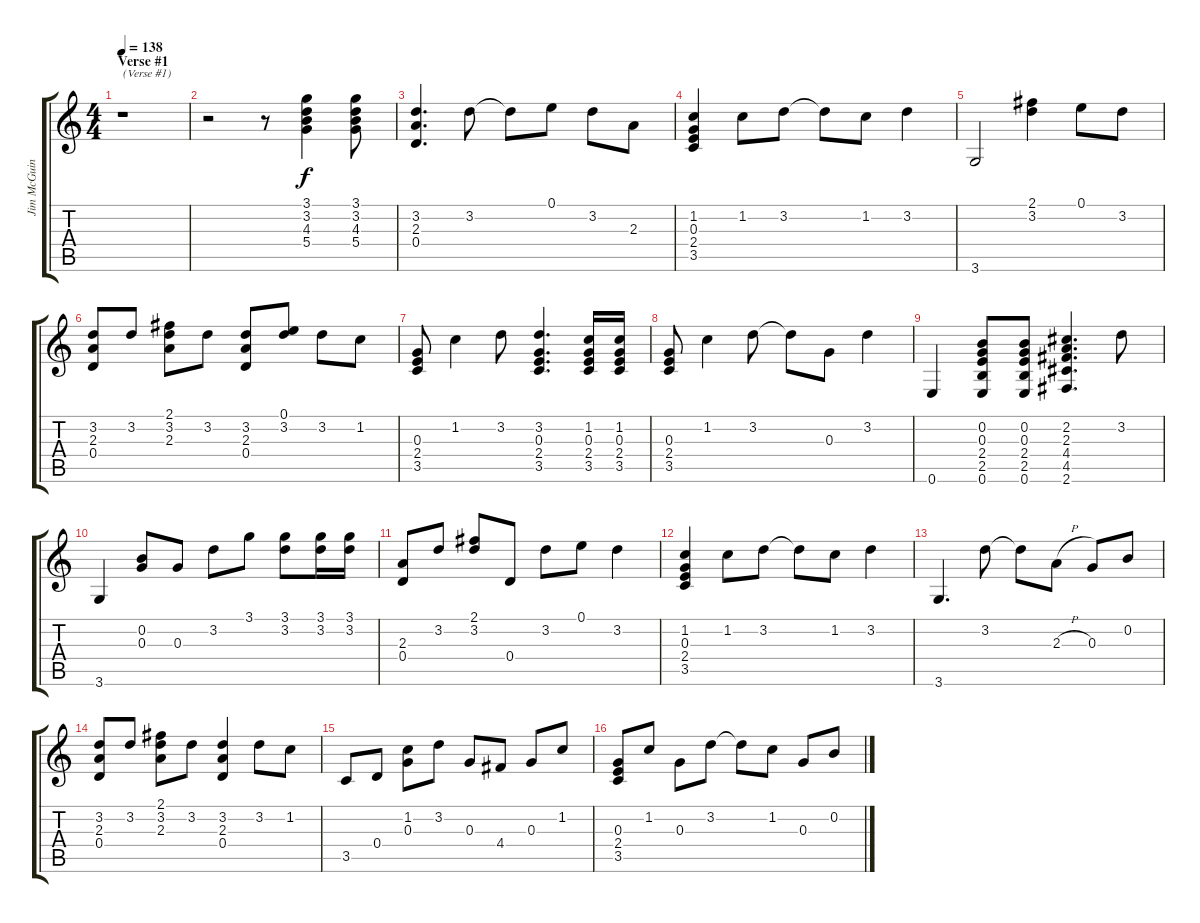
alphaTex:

\track ("Jim McGuinn" "Jim McGuin") {instrument electricguitarclean}
\staff {score tabs}
\tuning (E4 B3 G3 D3 A2 E2) {hide}
\ts (4 4)
\section ("" "Verse #1")
\tempo 138
\clef g2
\ks c
r.1{txt "(Verse #1)" dy f} |
r.2 r.8 (3.1 3.2 4.3 5.4).4 (3.1 3.2 4.3 5.4).8 |
(3.2 2.3 0.4).4{d} 3.2.8 3.2{t}.8 0.1.8 3.2.8 2.3.8 |
(1.2 0.3 2.4 3.5).4 1.2.8 3.2.8 3.2{t}.8 1.2.8 3.2.4 |
3.6.2 (2.1 3.2).4 0.1.8 3.2.8 |
(3.2 2.3 0.4).8 3.2.8 (2.1 3.2 2.3).8 3.2.8 (3.2 2.3 0.4).8 (0.1 3.2).8 3.2.8 1.2.8 |
(0.3 2.4 3.5).8 1.2.4 3.2.8 (3.2 0.3 2.4 3.5).4{d} (1.2 0.3 2.4 3.5).16 (1.2 0.3 2.4 3.5).16 |
(0.3 2.4 3.5).8 1.2.4 3.2.8 3.2{t}.8 0.3.8 3.2.4 |
0.6.4 (0.2 0.3 2.4 2.5 0.6).8 (0.2 0.3 2.4 2.5 0.6).8 (2.2 2.3 4.4 4.5 2.6).4{d} 3.2.8 |
3.6.4 (0.2 0.3).8 0.3.8 3.2.8 3.1.8 (3.1 3.2).8 (3.1 3.2).16 (3.1 3.2).16 |
(2.3 0.4).8 3.2.8 (2.1 3.2).8 0.4.8 3.2.8 0.1.8 3.2.4 |
(1.2 0.3 2.4 3.5).4 1.2.8 3.2.8 3.2{t}.8 1.2.8 3.2.4 |
3.6.4{d} 3.2.8 3.2{t}.8 2.3{h}.8 0.3.8 0.2.8 |
(3.2 2.3 0.4).8 3.2.8 (2.1 3.2 2.3).8 3.2.8 (3.2 2.3 0.4).4 3.2.8 1.2.8 |
3.5.8 0.4.8 (1.2 0.3).8 3.2.8 0.3.8 4.4.8 0.3.8 1.2.8 |
(0.3 2.4 3.5).8 1.2.8 0.3.8 3.2.8 3.2{t}.8 1.2.8 0.3.8 0.2.8
